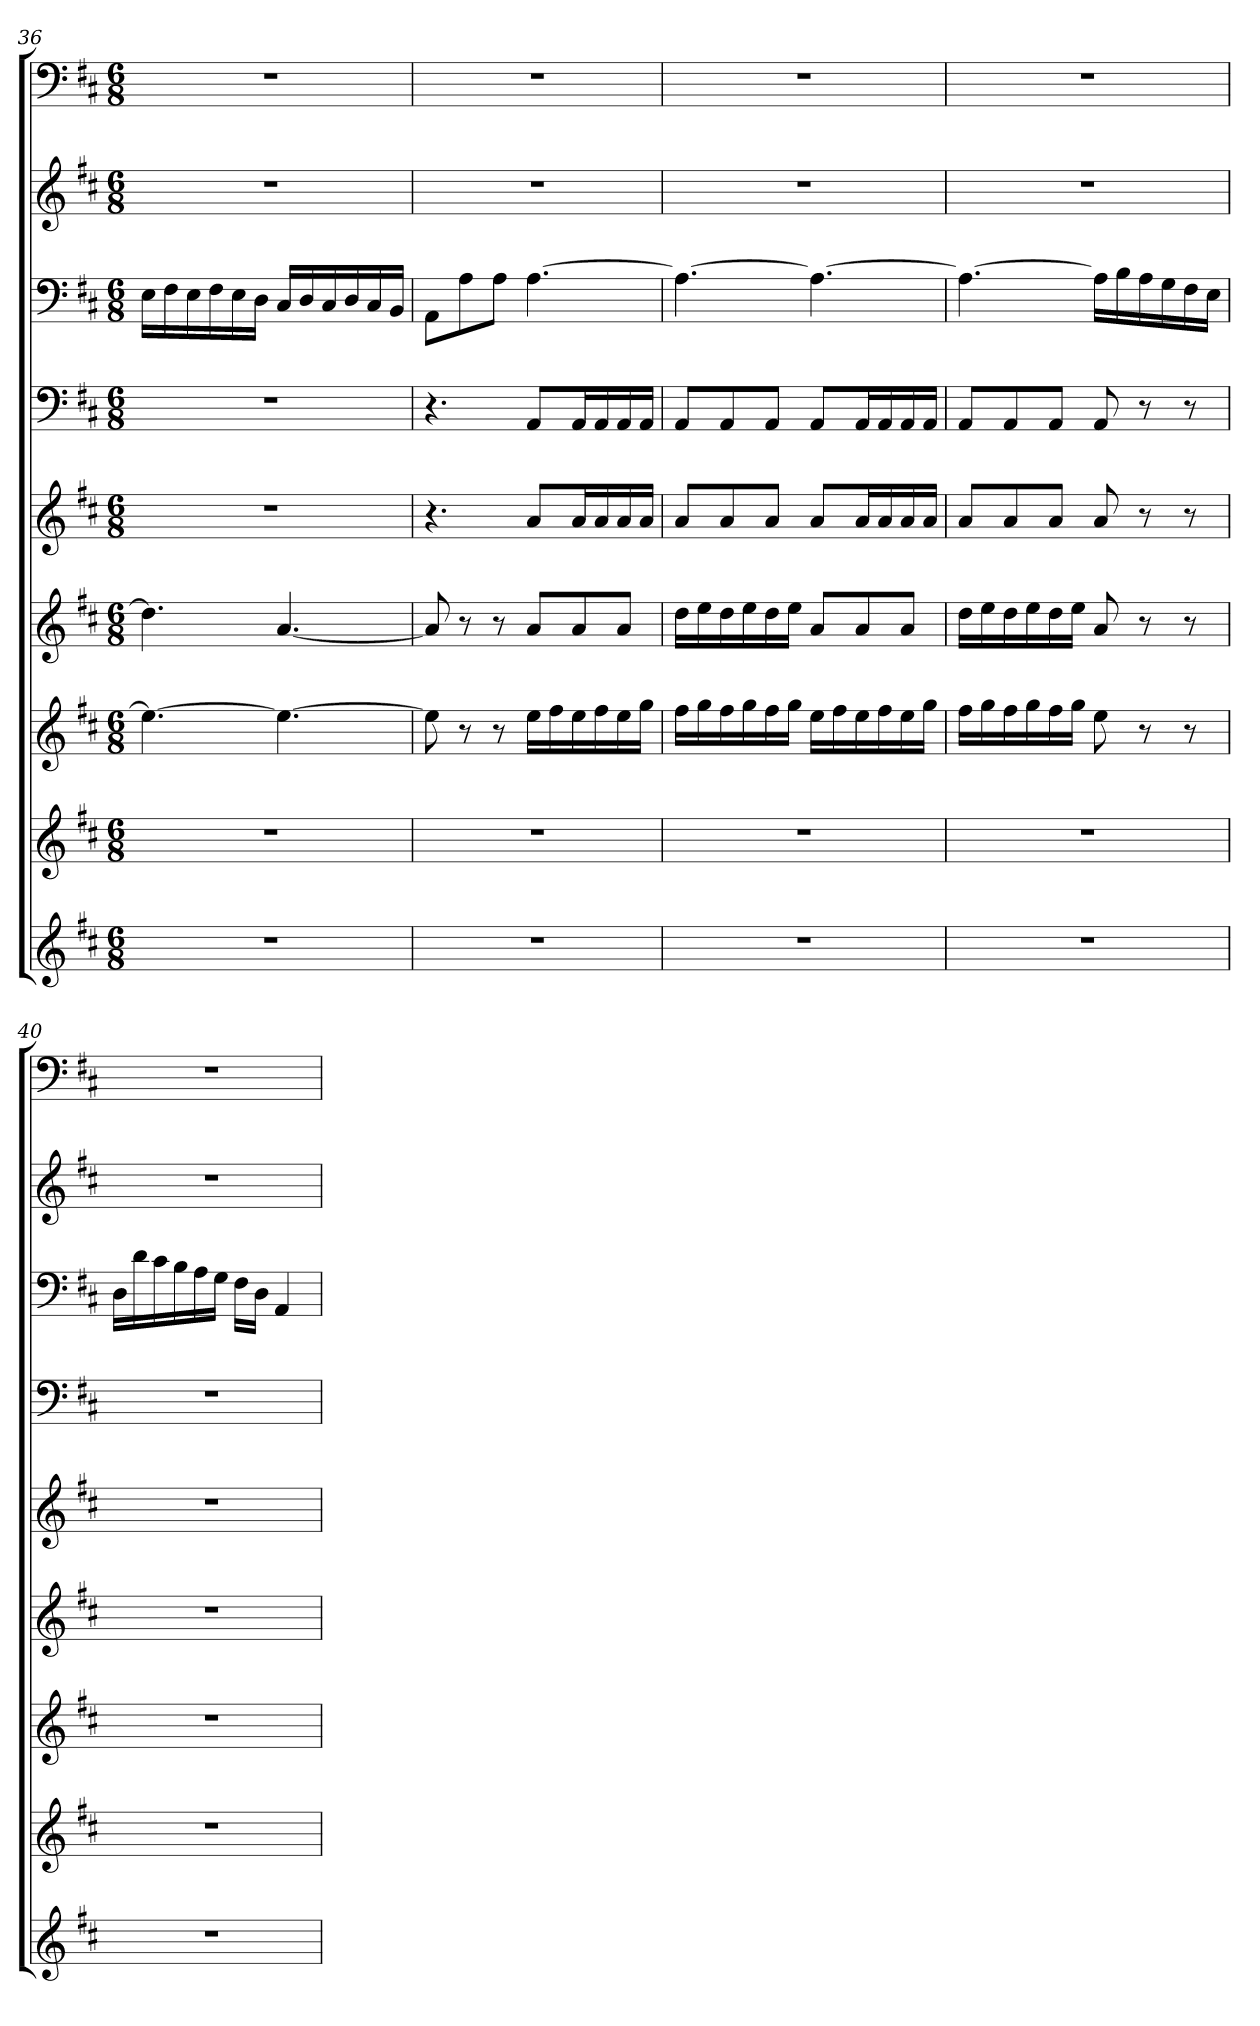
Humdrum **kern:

**kern	**kern	**kern	**kern	**kern	**kern	**kern	**kern	**kern
*part9	*part8	*part7	*part6	*part5	*part4	*part3	*part2	*part1
*staff9	*staff8	*staff7	*staff6	*staff5	*staff4	*staff3	*staff2	*staff1
*clefG2	*clefG2	*clefG2	*clefG2	*clefG2	*clefF4	*clefF4	*clefG2	*clefF4
*k[f#c#]	*k[f#c#]	*k[f#c#]	*k[f#c#]	*k[f#c#]	*k[f#c#]	*k[f#c#]	*k[f#c#]	*k[f#c#]
*D:	*D:	*D:	*D:	*D:	*D:	*D:	*D:	*D:
*M6/8	*M6/8	*M6/8	*M6/8	*M6/8	*M6/8	*M6/8	*M6/8	*M6/8
=36	=36	=36	=36	=36	=36	=36	=36	=36
2.r	2.r	4.ee\_	4.dd\]	2.r	2.r	16E\LL	2.r	2.r
.	.	.	.	.	.	16F#\	.	.
.	.	.	.	.	.	16E\	.	.
.	.	.	.	.	.	16F#\	.	.
.	.	.	.	.	.	16E\	.	.
.	.	.	.	.	.	16D\JJ	.	.
.	.	4.ee\_	[4.a/	.	.	16C#/LL	.	.
.	.	.	.	.	.	16D/	.	.
.	.	.	.	.	.	16C#/	.	.
.	.	.	.	.	.	16D/	.	.
.	.	.	.	.	.	16C#/	.	.
.	.	.	.	.	.	16BB/JJ	.	.
=37	=37	=37	=37	=37	=37	=37	=37	=37
2.r	2.r	8ee\]	8a/]	4.r	4.r	8AA\L	2.r	2.r
.	.	8r	8r	.	.	8A\	.	.
.	.	8r	8r	.	.	8A\J	.	.
.	.	16ee\LL	8a/L	8a/L	8AA/L	[4.A\	.	.
.	.	16ff#\	.	.	.	.	.	.
.	.	16ee\	8a/	16a/L	16AA/L	.	.	.
.	.	16ff#\	.	16a/	16AA/	.	.	.
.	.	16ee\	8a/J	16a/	16AA/	.	.	.
.	.	16gg\JJ	.	16a/JJ	16AA/JJ	.	.	.
=38	=38	=38	=38	=38	=38	=38	=38	=38
2.r	2.r	16ff#\LL	16dd\LL	8a/L	8AA/L	4.A\_	2.r	2.r
.	.	16gg\	16ee\	.	.	.	.	.
.	.	16ff#\	16dd\	8a/	8AA/	.	.	.
.	.	16gg\	16ee\	.	.	.	.	.
.	.	16ff#\	16dd\	8a/J	8AA/J	.	.	.
.	.	16gg\JJ	16ee\JJ	.	.	.	.	.
.	.	16ee\LL	8a/L	8a/L	8AA/L	4.A\_	.	.
.	.	16ff#\	.	.	.	.	.	.
.	.	16ee\	8a/	16a/L	16AA/L	.	.	.
.	.	16ff#\	.	16a/	16AA/	.	.	.
.	.	16ee\	8a/J	16a/	16AA/	.	.	.
.	.	16gg\JJ	.	16a/JJ	16AA/JJ	.	.	.
=39	=39	=39	=39	=39	=39	=39	=39	=39
2.r	2.r	16ff#\LL	16dd\LL	8a/L	8AA/L	4.A\_	2.r	2.r
.	.	16gg\	16ee\	.	.	.	.	.
.	.	16ff#\	16dd\	8a/	8AA/	.	.	.
.	.	16gg\	16ee\	.	.	.	.	.
.	.	16ff#\	16dd\	8a/J	8AA/J	.	.	.
.	.	16gg\JJ	16ee\JJ	.	.	.	.	.
.	.	8ee\	8a/	8a/	8AA/	16A\LL]	.	.
.	.	.	.	.	.	16B\	.	.
.	.	8r	8r	8r	8r	16A\	.	.
.	.	.	.	.	.	16G\	.	.
.	.	8r	8r	8r	8r	16F#\	.	.
.	.	.	.	.	.	16E\JJ	.	.
=40	=40	=40	=40	=40	=40	=40	=40	=40
2.r	2.r	2.r	2.r	2.r	2.r	16D\LL	2.r	2.r
.	.	.	.	.	.	16d\	.	.
.	.	.	.	.	.	16c#\	.	.
.	.	.	.	.	.	16B\	.	.
.	.	.	.	.	.	16A\	.	.
.	.	.	.	.	.	16G\JJ	.	.
.	.	.	.	.	.	16F#\LL	.	.
.	.	.	.	.	.	16D\JJ	.	.
.	.	.	.	.	.	4AA/	.	.
=	=	=	=	=	=	=	=	=
*-	*-	*-	*-	*-	*-	*-	*-	*-
